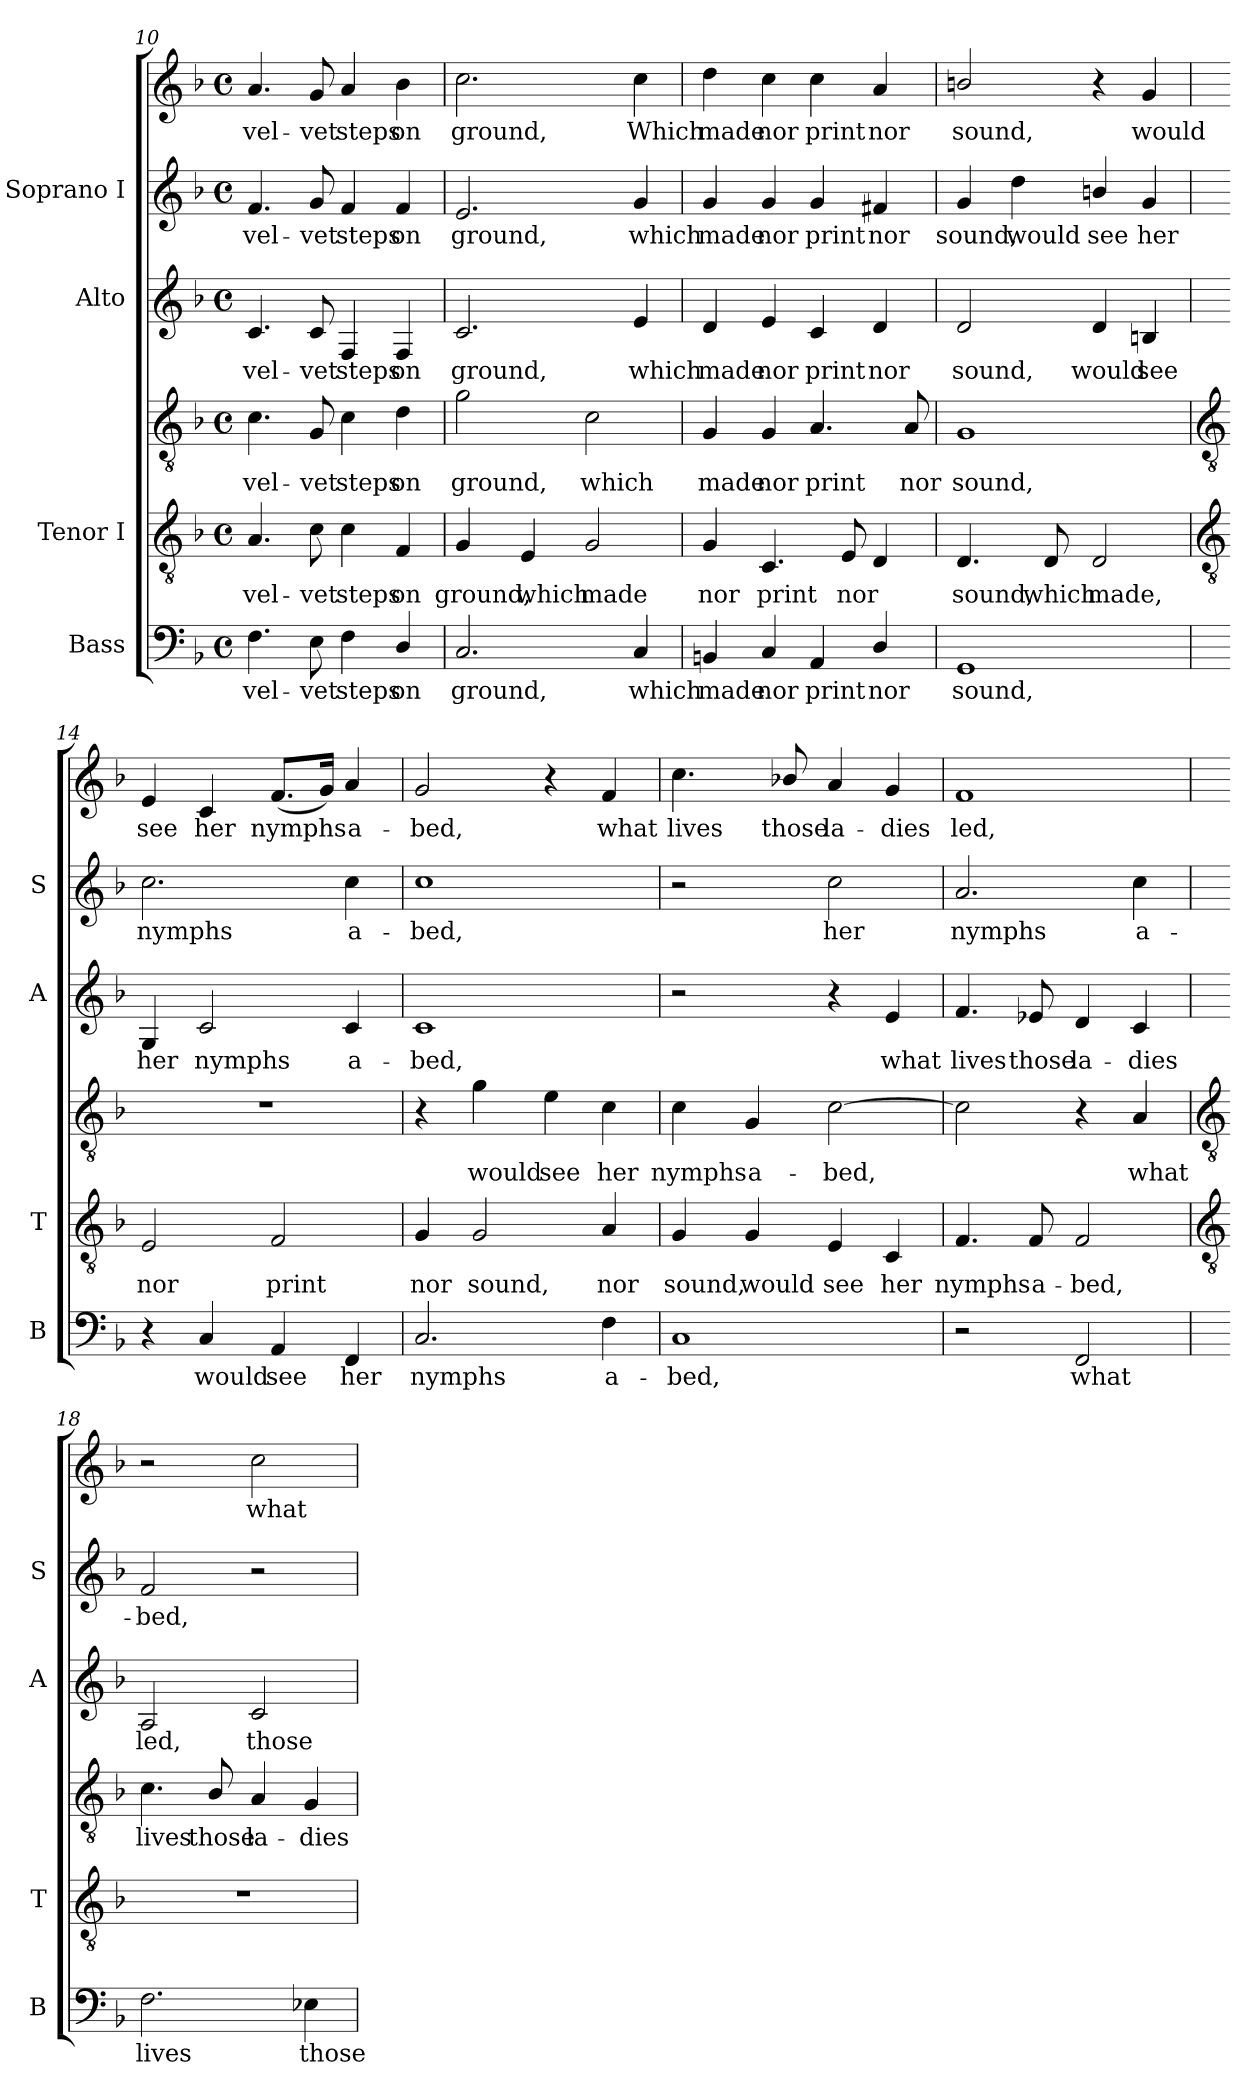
**kern	**text	**kern	**text	**kern	**text	**kern	**text	**kern	**text	**kern	**text
*part4	*part4	*part3	*part3	*part3	*part3	*part2	*part2	*part1	*part1	*part1	*part1
*staff6	*staff6	*staff5	*staff5	*staff4	*staff4	*staff3	*staff3	*staff2	*staff2	*staff1	*staff1
*I"Bass	*	*I"Tenor I	*	*	*	*I"Alto	*	*I"Soprano I	*	*	*
*I'B	*	*I'T	*	*	*	*I'A	*	*I'S	*	*	*
!!LO:LB:g=z
*clefF4	*	*clefGv2	*	*clefGv2	*	*clefG2	*	*clefG2	*	*clefG2	*
*k[b-]	*	*k[b-]	*	*k[b-]	*	*k[b-]	*	*k[b-]	*	*k[b-]	*
*F:	*	*F:	*	*F:	*	*F:	*	*F:	*	*F:	*
*M4/4	*	*M4/4	*	*M4/4	*	*M4/4	*	*M4/4	*	*M4/4	*
*met(c)	*	*met(c)	*	*met(c)	*	*met(c)	*	*met(c)	*	*met(c)	*
=10	=10	=10	=10	=10	=10	=10	=10	=10	=10	=10	=10
!	!LO:LY:b	!	!LO:LY:b	!	!LO:LY:b	!	!LO:LY:b	!	!LO:LY:b	!	!LO:LY:b
4.F	vel-	4.A	vel-	4.c	vel-	4.c	vel-	4.f	vel-	4.a/	vel-
!	!LO:LY:b	!	!LO:LY:b	!	!LO:LY:b	!	!LO:LY:b	!	!LO:LY:b	!	!LO:LY:b
8E	-vet	8c	-vet	8G	-vet	8c	-vet	8g	-vet	8g	-vet
!	!LO:LY:b	!	!LO:LY:b	!	!LO:LY:b	!	!LO:LY:b	!	!LO:LY:b	!	!LO:LY:b
4F	steps	4c	steps	4c	steps	4F	steps	4f	steps	4a	steps
!	!LO:LY:b	!	!LO:LY:b	!	!LO:LY:b	!	!LO:LY:b	!	!LO:LY:b	!	!LO:LY:b
4D/	on	4F	on	4d	on	4F	on	4f	on	4b-	on
=11	=11	=11	=11	=11	=11	=11	=11	=11	=11	=11	=11
!	!LO:LY:b	!	!LO:LY:b	!	!LO:LY:b	!	!LO:LY:b	!	!LO:LY:b	!	!LO:LY:b
2.C/	ground,	4G	ground,	2g	ground,	2.c	ground,	2.e	ground,	2.cc	ground,
!	!	!	!LO:LY:b	!	!	!	!	!	!	!	!
.	.	4E	which	.	.	.	.	.	.	.	.
!	!	!	!LO:LY:b	!	!LO:LY:b	!	!	!	!	!	!
.	.	2G	made	2c	which	.	.	.	.	.	.
!	!LO:LY:b	!	!	!	!	!	!LO:LY:b	!	!LO:LY:b	!	!LO:LY:b
4C/	which	.	.	.	.	4e	which	4g	which	4cc	Which
=12	=12	=12	=12	=12	=12	=12	=12	=12	=12	=12	=12
!	!LO:LY:b	!	!LO:LY:b	!	!LO:LY:b	!	!LO:LY:b	!	!LO:LY:b	!	!LO:LY:b
4BBn	made	4G	nor	4G	made	4d	made	4g	made	4dd	made
!	!LO:LY:b	!	!LO:LY:b	!	!LO:LY:b	!	!LO:LY:b	!	!LO:LY:b	!	!LO:LY:b
4C/	nor	4.C	print	4G	nor	4e	nor	4g	nor	4cc	nor
!	!LO:LY:b	!	!	!	!LO:LY:b	!	!LO:LY:b	!	!LO:LY:b	!	!LO:LY:b
4AA	print	.	.	4.A	print	4c	print	4g	print	4cc	print
!	!	!	!LO:LY:b	!	!	!	!	!	!	!	!
.	.	8E	nor	.	.	.	.	.	.	.	.
!	!LO:LY:b	!	!	!	!	!	!LO:LY:b	!	!LO:LY:b	!	!LO:LY:b
4D/	nor	4D	.	.	.	4d	nor	4f#X	nor	4a	nor
!	!	!	!	!	!LO:LY:b	!	!	!	!	!	!
.	.	.	.	8A	nor	.	.	.	.	.	.
=13	=13	=13	=13	=13	=13	=13	=13	=13	=13	=13	=13
!	!LO:LY:b	!	!LO:LY:b	!	!LO:LY:b	!	!LO:LY:b	!	!LO:LY:b	!	!LO:LY:b
1GG	sound,	4.D	sound,	1G	sound,	2d	sound,	4g	sound,	2bn/	sound,
!	!	!	!	!	!	!	!	!	!LO:LY:b	!	!
.	.	.	.	.	.	.	.	4dd	would	.	.
!	!	!	!LO:LY:b	!	!	!	!	!	!	!	!
.	.	8D	which	.	.	.	.	.	.	.	.
!	!	!	!LO:LY:b	!	!	!	!LO:LY:b	!	!LO:LY:b	!	!
.	.	2D	made,	.	.	4d	would	4bn/	see	4r	.
!	!	!	!	!	!	!	!LO:LY:b	!	!LO:LY:b	!	!LO:LY:b
.	.	.	.	.	.	4Bn/	see	4g	her	4g	would
!!LO:LB:g=z
=14	=14	=14	=14	=14	=14	=14	=14	=14	=14	=14	=14
*	*	*clefGv2	*	*clefGv2	*	*	*	*	*	*	*
!	!	!	!LO:LY:b	!	!	!	!LO:LY:b	!	!LO:LY:b	!	!LO:LY:b
4r	.	2E	nor	1r	.	4G	her	2.cc	-nymphs	4e	see
!	!LO:LY:b	!	!	!	!	!	!LO:LY:b	!	!	!	!LO:LY:b
4C/	would	.	.	.	.	2c	nymphs	.	.	4c	her
!	!LO:LY:b	!	!LO:LY:b	!	!	!	!	!	!	!	!LO:LY:b
4AA	see	2F	print	.	.	.	.	.	.	(<8.fL	nymphs
.	.	.	.	.	.	.	.	.	.	16gJ)	.
!	!LO:LY:b	!	!	!	!	!	!LO:LY:b	!	!LO:LY:b	!	!LO:LY:b
4FF	her	.	.	.	.	4c	a-	4cc	a-	4a/	a-
=15	=15	=15	=15	=15	=15	=15	=15	=15	=15	=15	=15
!	!LO:LY:b	!	!LO:LY:b	!	!	!	!LO:LY:b	!	!LO:LY:b	!	!LO:LY:b
2.C	nymphs	4G	nor	4r	.	1c	-bed,	1cc	bed,	2g	-bed,
!	!	!	!LO:LY:b	!	!LO:LY:b	!	!	!	!	!	!
.	.	2G	sound,	4g	would	.	.	.	.	.	.
!	!	!	!	!	!LO:LY:b	!	!	!	!	!	!
.	.	.	.	4e	see	.	.	.	.	4r	.
!	!LO:LY:b	!	!LO:LY:b	!	!LO:LY:b	!	!	!	!	!	!LO:LY:b
4F	a-	4A/	nor	4c	her	.	.	.	.	4f	what
=16	=16	=16	=16	=16	=16	=16	=16	=16	=16	=16	=16
!	!LO:LY:b	!	!LO:LY:b	!	!LO:LY:b	!	!	!	!	!	!LO:LY:b
1C	-bed,	4G	sound,	4c	nymphs	2r	.	2r	.	4.cc	lives
!	!	!	!LO:LY:b	!	!LO:LY:b	!	!	!	!	!	!
.	.	4G	would	4G	a-	.	.	.	.	.	.
!	!	!	!	!	!	!	!	!	!	!	!LO:LY:b
.	.	.	.	.	.	.	.	.	.	8b-X/	those
!	!	!	!LO:LY:b	!	!LO:LY:b	!	!	!	!LO:LY:b	!	!LO:LY:b
.	.	4E	see	[2c	-bed,	4r	.	2cc	her	4a/	la-
!	!	!	!LO:LY:b	!	!	!	!LO:LY:b	!	!	!	!LO:LY:b
.	.	4C	her	.	.	4e	what	.	.	4g	-dies
=17	=17	=17	=17	=17	=17	=17	=17	=17	=17	=17	=17
!	!	!	!LO:LY:b	!	!	!	!LO:LY:b	!	!LO:LY:b	!	!LO:LY:b
2r	.	4.F	nymphs	2c]	.	4.f	lives	2.a	nymphs	1f	led,
!	!	!	!LO:LY:b	!	!	!	!LO:LY:b	!	!	!	!
.	.	8F	a-	.	.	8e-X	those	.	.	.	.
!	!LO:LY:b	!	!LO:LY:b	!	!	!	!LO:LY:b	!	!	!	!
2FF	what	2F	-bed,	4r	.	4d	la-	.	.	.	.
!	!	!	!	!	!LO:LY:b	!	!LO:LY:b	!	!LO:LY:b	!	!
.	.	.	.	4A	what	4c	-dies	4cc	a-	.	.
!!LO:LB:g=z
=18	=18	=18	=18	=18	=18	=18	=18	=18	=18	=18	=18
*	*	*clefGv2	*	*clefGv2	*	*	*	*	*	*	*
!	!LO:LY:b	!	!	!	!LO:LY:b	!	!LO:LY:b	!	!LO:LY:b	!	!
2.F	lives	1r	.	4.c	lives	2A	led,	2f	bed,	2r	.
!	!	!	!	!	!LO:LY:b	!	!	!	!	!	!
.	.	.	.	8B-/	those	.	.	.	.	.	.
!	!	!	!	!	!LO:LY:b	!	!LO:LY:b	!	!	!	!LO:LY:b
.	.	.	.	4A/	la-	2c	those	2r	.	2cc	-what
!	!LO:LY:b	!	!	!	!LO:LY:b	!	!	!	!	!	!
4E-X	those	.	.	4G	-dies	.	.	.	.	.	.
=	=	=	=	=	=	=	=	=	=	=	=
*-	*-	*-	*-	*-	*-	*-	*-	*-	*-	*-	*-
